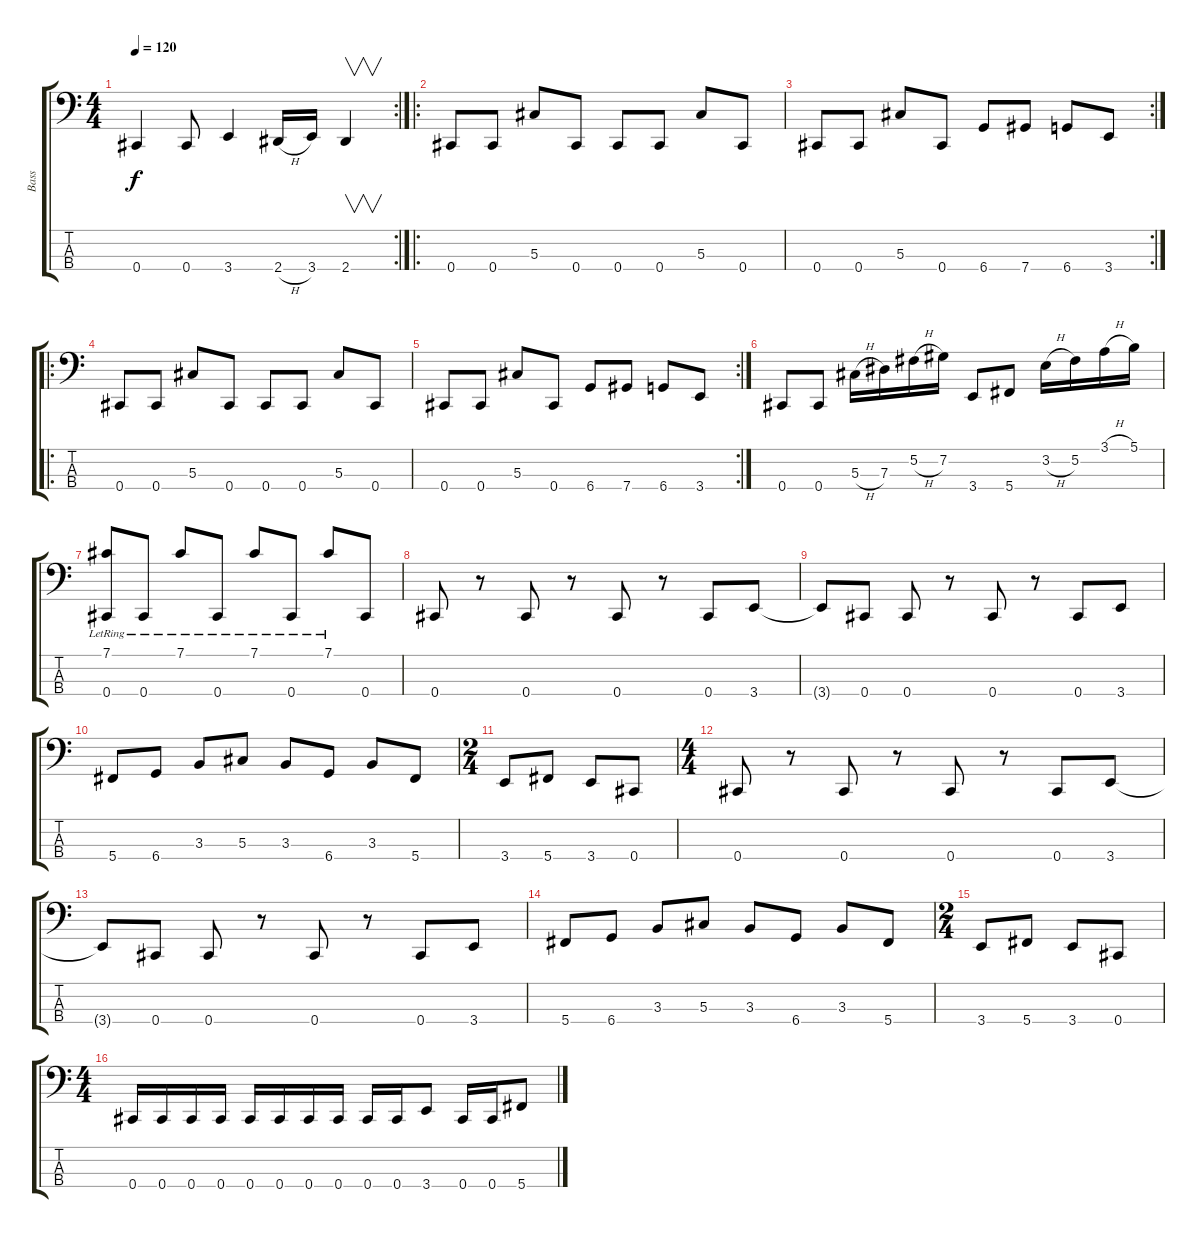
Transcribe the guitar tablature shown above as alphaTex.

\track ("Bass" "Bass") {instrument slapbass1}
\staff {score tabs}
\tuning (Gb2 Db2 Ab1 Db1) {hide}
\rc 2
\ts (4 4)
\tempo 120
\clef f4
\ks c
0.4.4{dy f} 0.4.8 3.4.4 2.4{h}.16 3.4.16 2.4.4{v} |
\ro
0.4.8 0.4.8 5.3.8 0.4.8 0.4.8 0.4.8 5.3.8 0.4.8 |
\rc 2
0.4.8 0.4.8 5.3.8 0.4.8 6.4.8 7.4.8 6.4.8 3.4.8 |
\ro
0.4.8 0.4.8 5.3.8 0.4.8 0.4.8 0.4.8 5.3.8 0.4.8 |
\rc 2
0.4.8 0.4.8 5.3.8 0.4.8 6.4.8 7.4.8 6.4.8 3.4.8 |
0.4.8 0.4.8 5.3{h}.16 7.3.16 5.2{h}.16 7.2.16 3.4.8 5.4.8 3.2{h}.16 5.2.16 3.1{h}.16 5.1.16 |
(7.1{lr} 0.4).8 0.4{lr}.8 7.1{lr}.8 0.4{lr}.8 7.1{lr}.8 0.4{lr}.8 7.1{lr}.8 0.4.8 |
0.4.8 r.8 0.4.8 r.8 0.4.8 r.8 0.4.8 3.4.8 |
3.4{t}.8 0.4.8 0.4.8 r.8 0.4.8 r.8 0.4.8 3.4.8 |
5.4.8 6.4.8 3.3.8 5.3.8 3.3.8 6.4.8 3.3.8 5.4.8 |
\ts (2 4)
3.4.8 5.4.8 3.4.8 0.4.8 |
\ts (4 4)
0.4.8 r.8 0.4.8 r.8 0.4.8 r.8 0.4.8 3.4.8 |
3.4{t}.8 0.4.8 0.4.8 r.8 0.4.8 r.8 0.4.8 3.4.8 |
5.4.8 6.4.8 3.3.8 5.3.8 3.3.8 6.4.8 3.3.8 5.4.8 |
\ts (2 4)
3.4.8 5.4.8 3.4.8 0.4.8 |
\ts (4 4)
0.4.16 0.4.16 0.4.16 0.4.16 0.4.16 0.4.16 0.4.16 0.4.16 0.4.16 0.4.16 3.4.8 0.4.16 0.4.16 5.4.8
